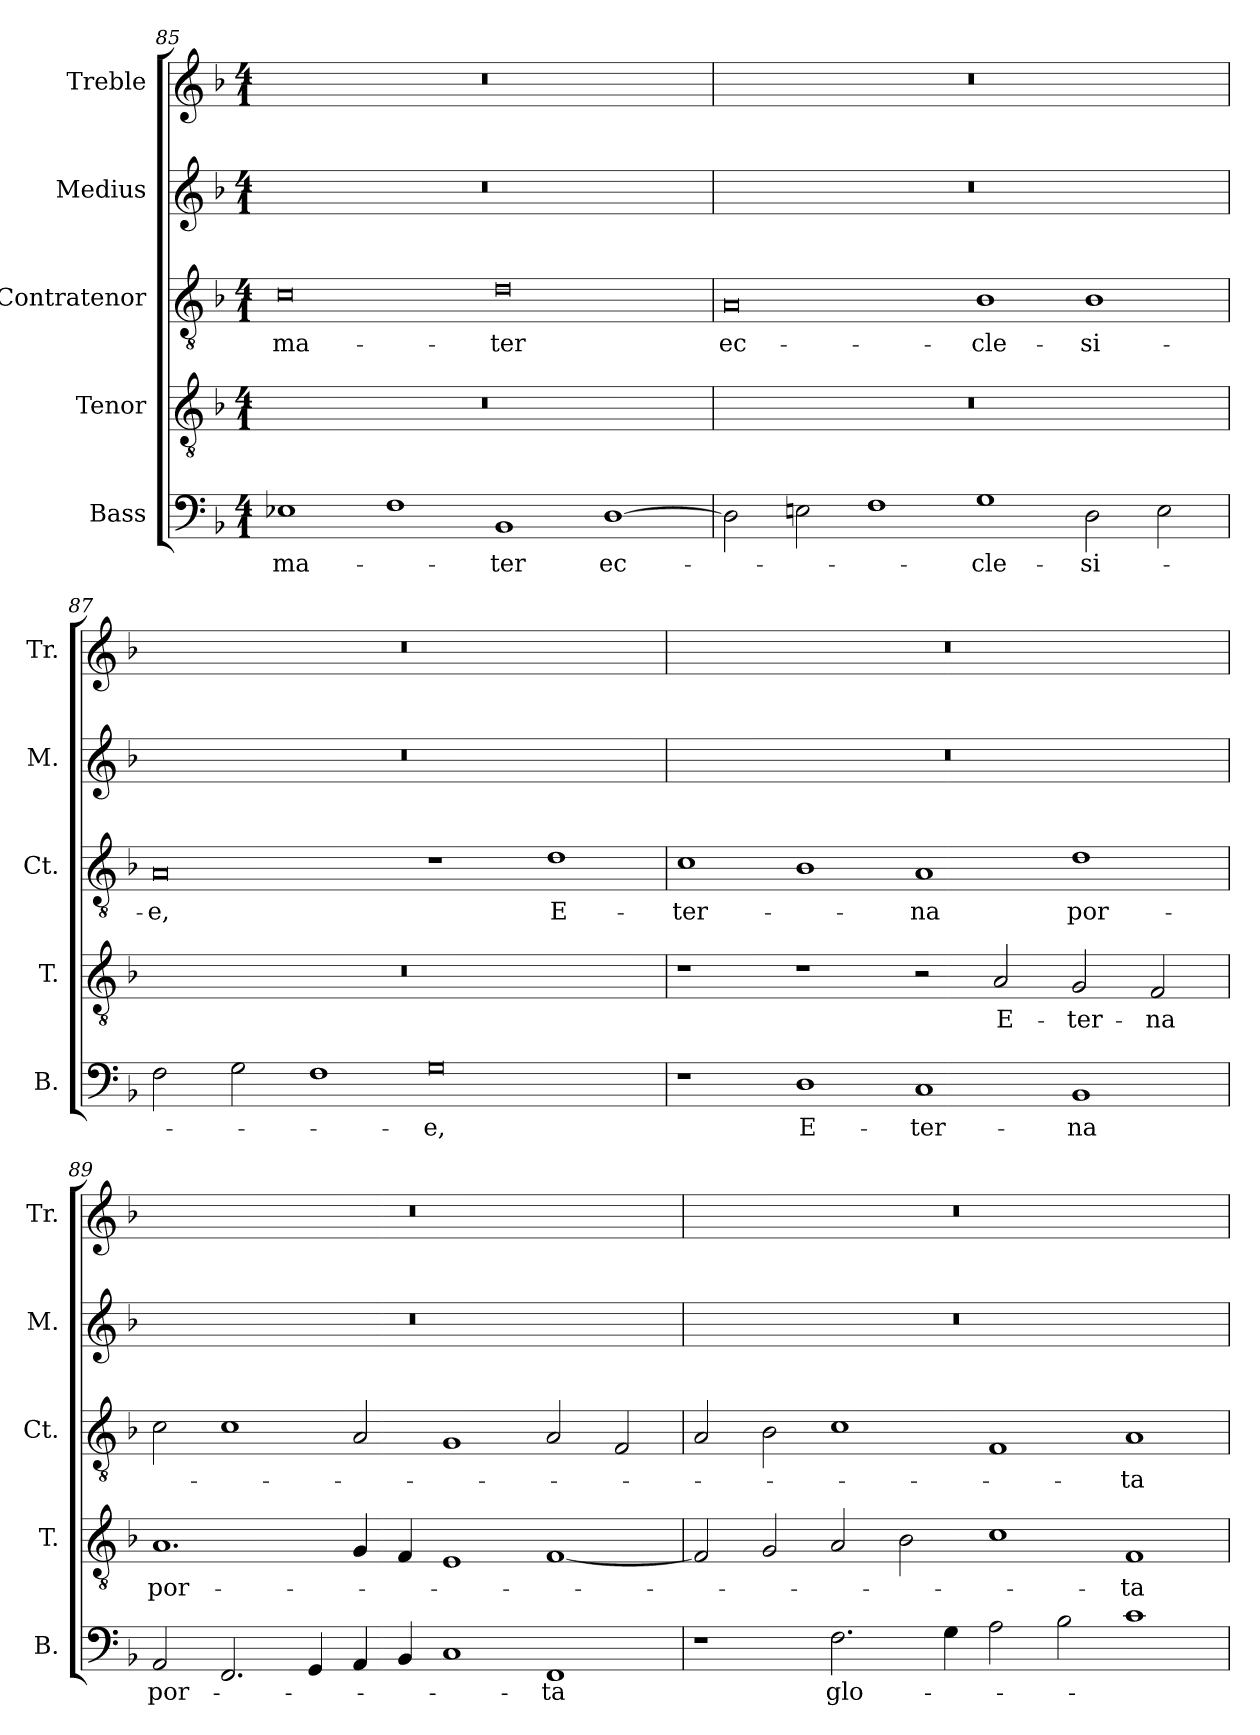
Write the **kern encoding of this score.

**kern	**text	**kern	**text	**kern	**text	**kern	**kern
*part5	*part5	*part4	*part4	*part3	*part3	*part2	*part1
*staff5	*staff5	*staff4	*staff4	*staff3	*staff3	*staff2	*staff1
*I"Bass	*	*I"Tenor	*	*I"Contratenor	*	*I"Medius	*I"Treble
*I'B.	*	*I'T.	*	*I'Ct.	*	*I'M.	*I'Tr.
*clefF4	*	*clefGv2	*	*clefGv2	*	*clefG2	*clefG2
*	*	*ITrd7c12	*	*ITrd7c12	*	*	*
*k[b-]	*	*k[b-]	*	*k[b-]	*	*k[b-]	*k[b-]
*d:	*	*d:	*	*d:	*	*d:	*d:
*M4/1	*	*M4/1	*	*M4/1	*	*M4/1	*M4/1
=85	=85	=85	=85	=85	=85	=85	=85
!	!LO:LY:b:color=#000000	!LO:N:vis=1	!	!	!	!	!
!	!	!	!	!	!LO:LY:b:color=#000000	!LO:N:vis=1	!LO:N:vis=1
1E-Xi	ma-	00r	.	0Ci	ma-	00r	00r
1Fi	.	.	.	.	.	.	.
!	!LO:LY:b:color=#000000	!	!	!	!	!	!
!	!	!	!	!	!LO:LY:b:color=#000000	!	!
1BB-i	-ter	.	.	0Di	-ter	.	.
!	!LO:LY:b:color=#000000	!	!	!	!	!	!
[>1Di	ec-	.	.	.	.	.	.
=86	=86	=86	=86	=86	=86	=86	=86
!	!	!LO:N:vis=1	!	!	!	!	!
!	!	!	!	!	!LO:LY:b:color=#000000	!LO:N:vis=1	!LO:N:vis=1
2Di\]	.	00r	.	0AAi	ec-	00r	00r
2Eni\	.	.	.	.	.	.	.
1Fi	.	.	.	.	.	.	.
!	!LO:LY:b:color=#000000	!	!	!	!	!	!
!	!	!	!	!	!LO:LY:b:color=#000000	!	!
1Gi	-cle-	.	.	1BB-i	-cle-	.	.
!	!LO:LY:b:color=#000000	!	!	!	!	!	!
!	!	!	!	!	!LO:LY:b:color=#000000	!	!
2Di\	-si-	.	.	1BB-i	-si-	.	.
2Ei\	.	.	.	.	.	.	.
!!LO:LB:g=z
=87	=87	=87	=87	=87	=87	=87	=87
!	!	!LO:N:vis=1	!	!	!	!	!
!	!	!	!	!	!LO:LY:b:color=#000000	!LO:N:vis=1	!LO:N:vis=1
2Fi\	.	00r	.	0AAi	-e,	00r	00r
2Gi\	.	.	.	.	.	.	.
1Fi	.	.	.	.	.	.	.
!	!LO:LY:b:color=#000000	!	!	!	!	!	!
0Gi	-e,	.	.	1r	.	.	.
!	!	!	!	!	!LO:LY:b:color=#000000	!	!
.	.	.	.	1Di	E-	.	.
=88	=88	=88	=88	=88	=88	=88	=88
!	!	!	!	!	!LO:LY:b:color=#000000	!LO:N:vis=1	!LO:N:vis=1
1r	.	1r	.	1Ci	-ter-	00r	00r
!	!LO:LY:b:color=#000000	!	!	!	!	!	!
1Di	E-	1r	.	1BB-i	.	.	.
!	!LO:LY:b:color=#000000	!	!	!	!	!	!
!	!	!	!	!	!LO:LY:b:color=#000000	!	!
1Ci	-ter-	2r	.	1AAi	-na	.	.
!	!	!	!LO:LY:b:color=#000000	!	!	!	!
.	.	2AAi/	E-	.	.	.	.
!	!LO:LY:b:color=#000000	!	!	!	!	!	!
!	!	!	!LO:LY:b:color=#000000	!	!	!	!
!	!	!	!	!	!LO:LY:b:color=#000000	!	!
1BB-i	-na	2GGi/	-ter-	1Di	por-	.	.
!	!	!	!LO:LY:b:color=#000000	!	!	!	!
.	.	2FFi/	-na	.	.	.	.
=89	=89	=89	=89	=89	=89	=89	=89
!	!LO:LY:b:color=#000000	!	!	!	!	!	!
!	!	!	!LO:LY:b:color=#000000	!	!	!LO:N:vis=1	!LO:N:vis=1
2AAi/	por-	1.AAi	por-	2Ci\	.	00r	00r
2.FFi/	.	.	.	1Ci	.	.	.
4GGi/	.	.	.	.	.	.	.
4AAi/	.	4GGi/	.	2AAi/	.	.	.
4BB-i/	.	4FFi/	.	.	.	.	.
1Ci	.	1EEi	.	1GGi	.	.	.
!	!LO:LY:b:color=#000000	!	!	!	!	!	!
1FFi	-ta	[<1FFi	.	2AAi/	.	.	.
.	.	.	.	2FFi/	.	.	.
!!LO:PB:g=z
=90	=90	=90	=90	=90	=90	=90	=90
!	!	!	!	!	!	!LO:N:vis=1	!LO:N:vis=1
1r	.	2FFi/]	.	2AAi/	.	00r	00r
.	.	2GGi/	.	2BB-i\	.	.	.
!	!LO:LY:b:color=#000000	!	!	!	!	!	!
2.Fi\	glo-	2AAi/	.	1Ci	.	.	.
.	.	2BB-i\	.	.	.	.	.
4Gi\	.	.	.	.	.	.	.
2Ai\	.	1Ci	.	1FFi	.	.	.
2B-i\	.	.	.	.	.	.	.
!	!	!	!LO:LY:b:color=#000000	!	!	!	!
!	!	!	!	!	!LO:LY:b:color=#000000	!	!
1ci	.	1FFi	-ta	1AAi	-ta	.	.
=	=	=	=	=	=	=	=
*-	*-	*-	*-	*-	*-	*-	*-
